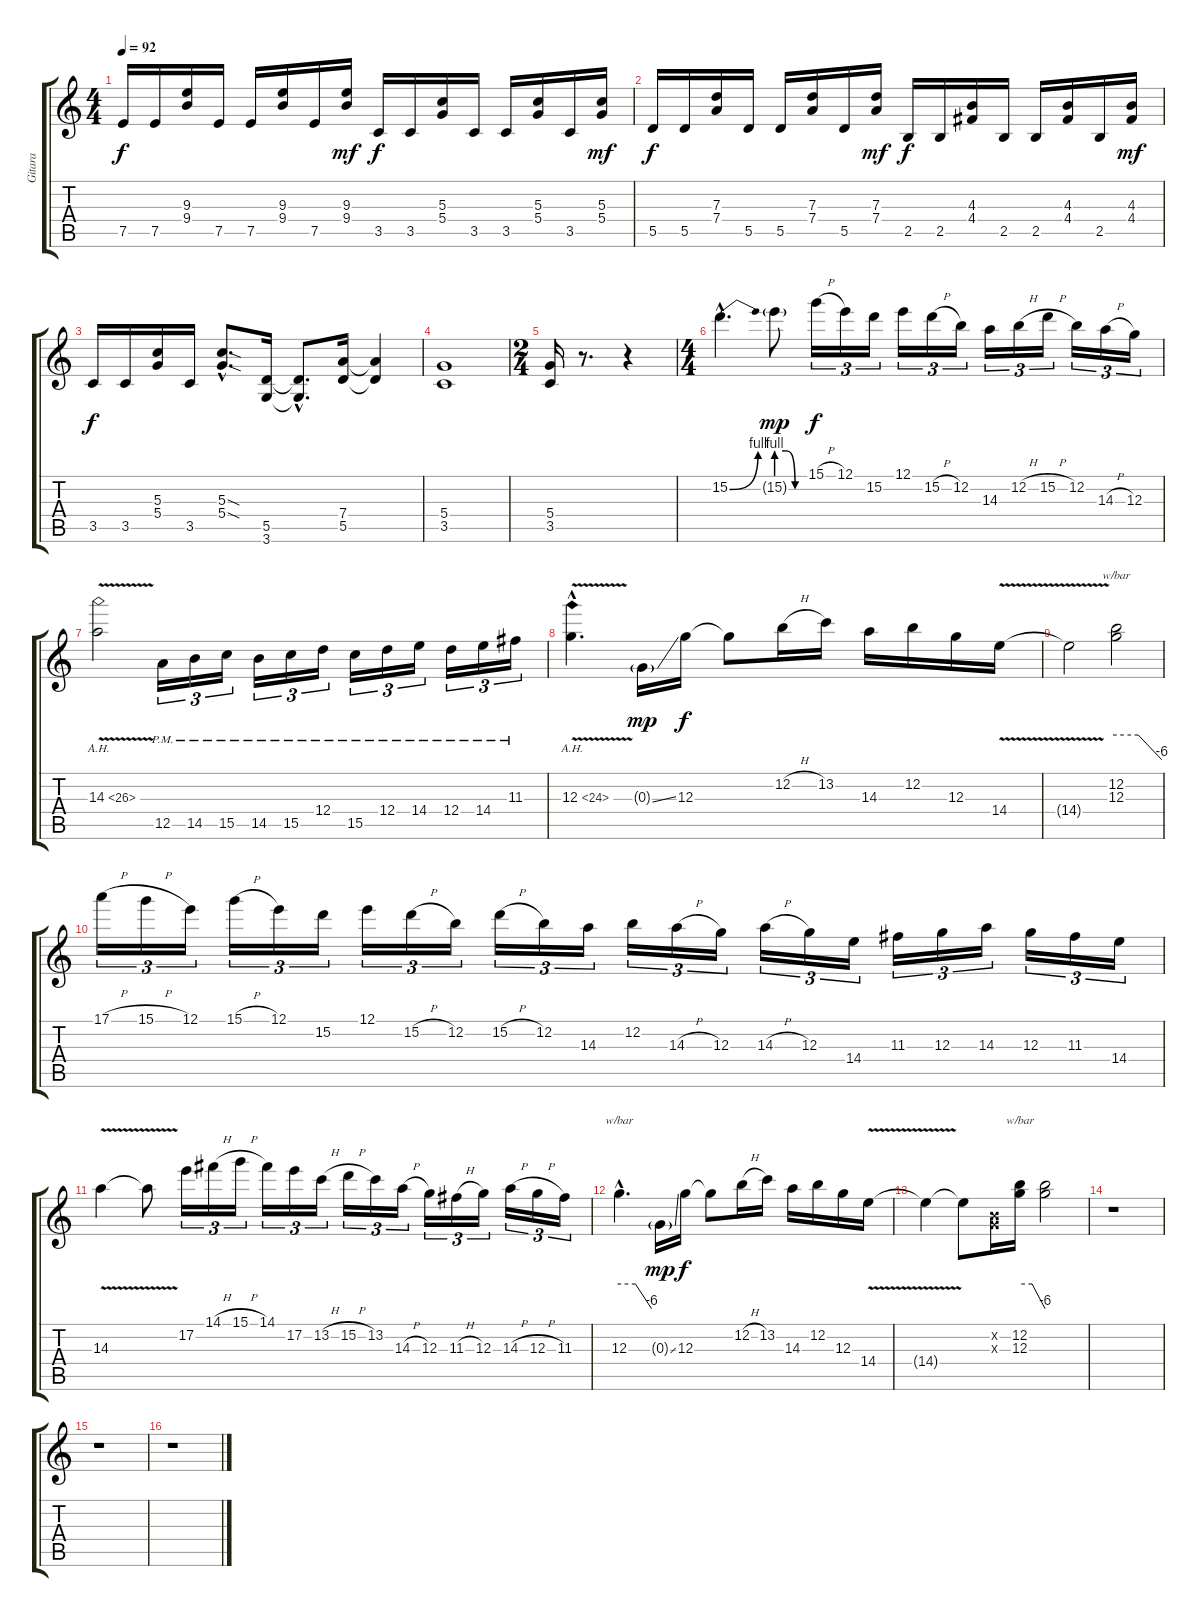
\track ("Gitara" "Gitara") {instrument overdrivenguitar}
\staff {score tabs}
\tuning (E4 B3 G3 D3 A2 E2) {hide}
\ts (4 4)
\tempo 92
\clef g2
\ks c
7.5.16{dy f} 7.5.16 (9.3 9.4).16 7.5.16 7.5.16 (9.3 9.4).16 7.5.16 (9.3 9.4).16{dy mf} 3.5.16{dy f} 3.5.16 (5.3 5.4).16 3.5.16 3.5.16 (5.3 5.4).16 3.5.16 (5.3 5.4).16{dy mf} |
5.5.16{dy f} 5.5.16 (7.3 7.4).16 5.5.16 5.5.16 (7.3 7.4).16 5.5.16 (7.3 7.4).16{dy mf} 2.5.16{dy f} 2.5.16 (4.3 4.4).16 2.5.16 2.5.16 (4.3 4.4).16 2.5.16 (4.3 4.4).16{dy mf} |
3.5.16{dy f} 3.5.16 (5.3 5.4).16 3.5.16 (5.3{sod hac} 5.4{sod hac}).8{d} (5.5 3.6).16 (5.5{hac t} 3.6{hac t}).8{d} (7.4 5.5).16 (7.4{t} 5.5{t}).4 |
(5.4 3.5).1 |
\ts (2 4)
(5.4 3.5).16 r.8{d} r.4 |
\ts (4 4)
15.2{be (bend 0 0 60 4) hac}.4{d} 15.2{be (custom 0 4 20 4 40 0 60 0) g}.8{dy mp} 15.1{h}.16{tu (3 2) dy f} 12.1.16{tu (3 2)} 15.2.16{tu (3 2)} 12.1.16{tu (3 2)} 15.2{h}.16{tu (3 2)} 12.2.16{tu (3 2)} 14.3.16{tu (3 2)} 12.2{h}.16{tu (3 2)} 15.2{h}.16{tu (3 2)} 12.2.16{tu (3 2)} 14.3{h}.16{tu (3 2)} 12.3.16{tu (3 2)} |
14.3{ah 12 v}.2 12.5{pm}.16{tu (3 2)} 14.5{pm}.16{tu (3 2)} 15.5{pm}.16{tu (3 2)} 14.5{pm}.16{tu (3 2)} 15.5{pm}.16{tu (3 2)} 12.4{pm}.16{tu (3 2)} 15.5{pm}.16{tu (3 2)} 12.4{pm}.16{tu (3 2)} 14.4{pm}.16{tu (3 2)} 12.4{pm}.16{tu (3 2)} 14.4{pm}.16{tu (3 2)} 11.3{pm}.16{tu (3 2)} |
12.3{ah 12 v hac}.4{d} 0.3{ss g}.16{dy mp} 12.3.16{dy f} 12.3{t}.8 12.2{h}.16 13.2.16 14.3.16 12.2.16 12.3.16 14.4{v}.16 |
14.4{t}.2 (12.2 12.3).2{tbe (custom default 0 0 29 0 60 -24)} |
17.1{h}.16{tu (3 2)} 15.1{h}.16{tu (3 2)} 12.1.16{tu (3 2)} 15.1{h}.16{tu (3 2)} 12.1.16{tu (3 2)} 15.2.16{tu (3 2)} 12.1.16{tu (3 2)} 15.2{h}.16{tu (3 2)} 12.2.16{tu (3 2)} 15.2{h}.16{tu (3 2)} 12.2.16{tu (3 2)} 14.3.16{tu (3 2)} 12.2.16{tu (3 2)} 14.3{h}.16{tu (3 2)} 12.3.16{tu (3 2)} 14.3{h}.16{tu (3 2)} 12.3.16{tu (3 2)} 14.4.16{tu (3 2)} 11.3.16{tu (3 2)} 12.3.16{tu (3 2)} 14.3.16{tu (3 2)} 12.3.16{tu (3 2)} 11.3.16{tu (3 2)} 14.4.16{tu (3 2)} |
14.3{v}.4 14.3{t}.8 17.2.16{tu (3 2)} 14.1{h}.16{tu (3 2)} 15.1{h}.16{tu (3 2)} 14.1.16{tu (3 2)} 17.2.16{tu (3 2)} 13.2{h}.16{tu (3 2)} 15.2{h}.16{tu (3 2)} 13.2.16{tu (3 2)} 14.3{h}.16{tu (3 2)} 12.3.16{tu (3 2)} 11.3{h}.16{tu (3 2)} 12.3.16{tu (3 2)} 14.3{h}.16{tu (3 2)} 12.3{h}.16{tu (3 2)} 11.3.16{tu (3 2)} |
12.3{hac}.4{d tbe (custom default 0 0 30 0 60 -24)} 0.3{ss g}.16{dy mp} 12.3.16{dy f} 12.3{t}.8 12.2{h}.16 13.2.16 14.3.16 12.2.16 12.3.16 14.4{v}.16 |
14.4{t}.4 14.4{t}.8 (0.2{x} 0.3{x}).16 (12.2 12.3).16{tbe (custom default 0 0 29 0 60 -24)} (12.2{t} 12.3{t}).2 |
r.1 |
r.1 |
r.1
